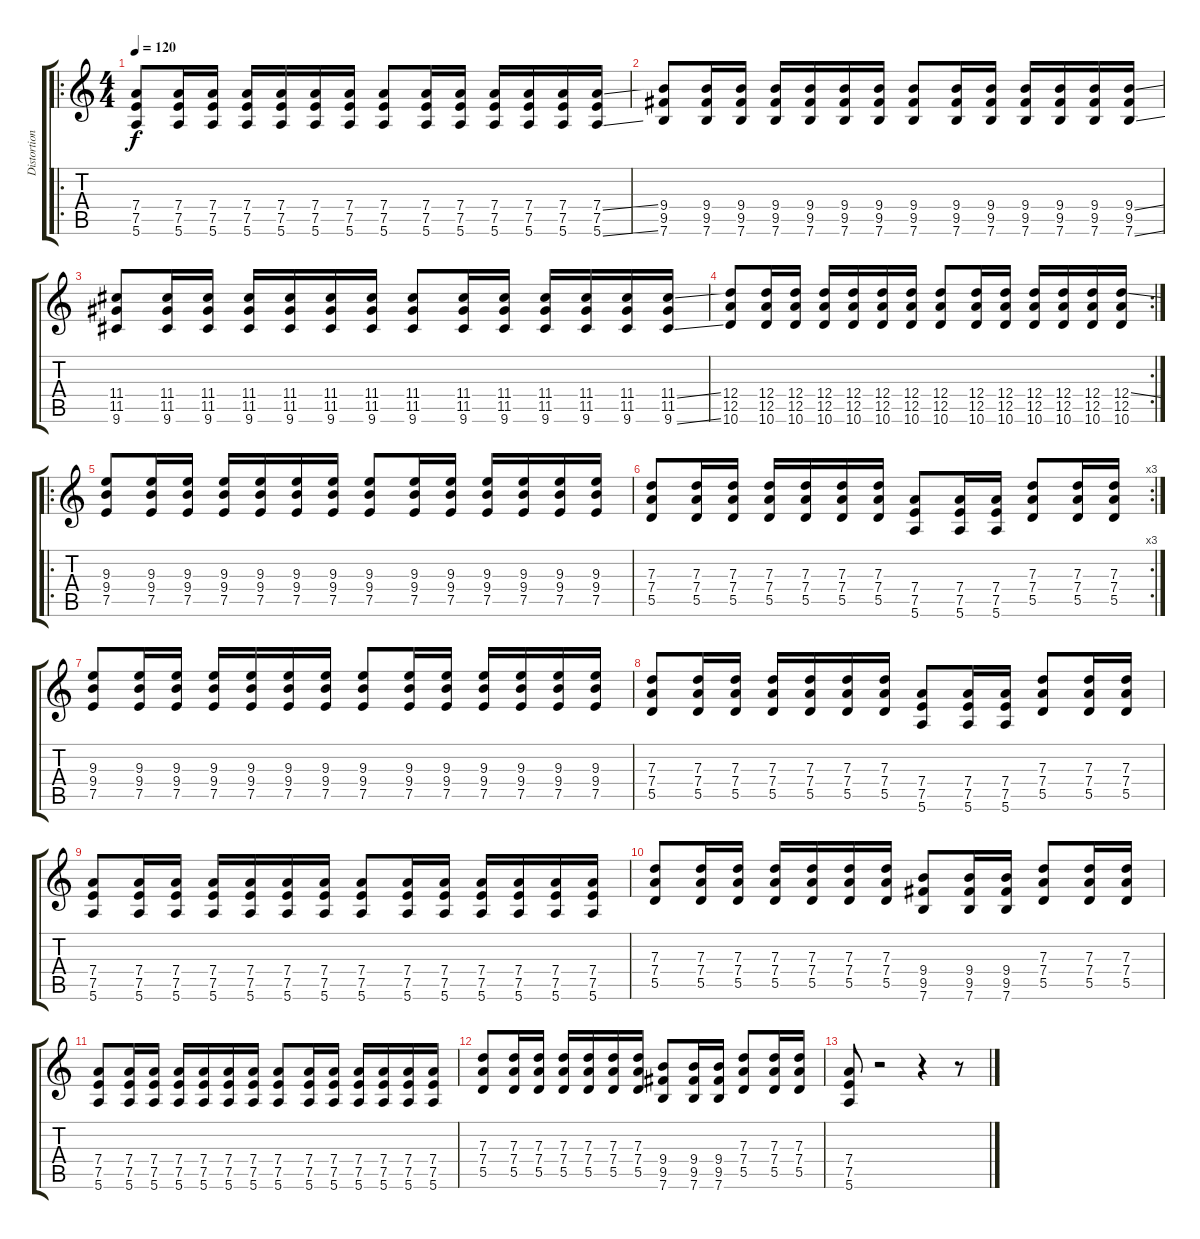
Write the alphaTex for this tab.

\track ("Distortion Guitar (TV and RW)" "Distortion") {instrument distortionguitar}
\staff {score tabs}
\tuning (E4 B3 G3 D3 A2 E2) {hide}
\ro
\ts (4 4)
\tempo 120
\clef g2
\ks c
(7.4 7.5 5.6).8{dy f instrument distortionguitar} (7.4 7.5 5.6).16 (7.4 7.5 5.6).16 (7.4 7.5 5.6).16 (7.4 7.5 5.6).16 (7.4 7.5 5.6).16 (7.4 7.5 5.6).16 (7.4 7.5 5.6).8 (7.4 7.5 5.6).16 (7.4 7.5 5.6).16 (7.4 7.5 5.6).16 (7.4 7.5 5.6).16 (7.4 7.5 5.6).16 (7.4{ss} 7.5 5.6{ss}).16 |
(9.4 9.5 7.6).8 (9.4 9.5 7.6).16 (9.4 9.5 7.6).16 (9.4 9.5 7.6).16 (9.4 9.5 7.6).16 (9.4 9.5 7.6).16 (9.4 9.5 7.6).16 (9.4 9.5 7.6).8 (9.4 9.5 7.6).16 (9.4 9.5 7.6).16 (9.4 9.5 7.6).16 (9.4 9.5 7.6).16 (9.4 9.5 7.6).16 (9.4{ss} 9.5 7.6{ss}).16 |
(11.4 11.5 9.6).8 (11.4 11.5 9.6).16 (11.4 11.5 9.6).16 (11.4 11.5 9.6).16 (11.4 11.5 9.6).16 (11.4 11.5 9.6).16 (11.4 11.5 9.6).16 (11.4 11.5 9.6).8 (11.4 11.5 9.6).16 (11.4 11.5 9.6).16 (11.4 11.5 9.6).16 (11.4 11.5 9.6).16 (11.4 11.5 9.6).16 (11.4{ss} 11.5 9.6{ss}).16 |
\rc 2
(12.4 12.5 10.6).8 (12.4 12.5 10.6).16 (12.4 12.5 10.6).16 (12.4 12.5 10.6).16 (12.4 12.5 10.6).16 (12.4 12.5 10.6).16 (12.4 12.5 10.6).16 (12.4 12.5 10.6).8 (12.4 12.5 10.6).16 (12.4 12.5 10.6).16 (12.4 12.5 10.6).16 (12.4 12.5 10.6).16 (12.4 12.5 10.6).16 (12.4{ss} 12.5 10.6).16 |
\ro
(9.3 9.4 7.5).8 (9.3 9.4 7.5).16 (9.3 9.4 7.5).16 (9.3 9.4 7.5).16 (9.3 9.4 7.5).16 (9.3 9.4 7.5).16 (9.3 9.4 7.5).16 (9.3 9.4 7.5).8 (9.3 9.4 7.5).16 (9.3 9.4 7.5).16 (9.3 9.4 7.5).16 (9.3 9.4 7.5).16 (9.3 9.4 7.5).16 (9.3 9.4 7.5).16 |
\rc 3
(7.3 7.4 5.5).8 (7.3 7.4 5.5).16 (7.3 7.4 5.5).16 (7.3 7.4 5.5).16 (7.3 7.4 5.5).16 (7.3 7.4 5.5).16 (7.3 7.4 5.5).16 (7.4 7.5 5.6).8 (7.4 7.5 5.6).16 (7.4 7.5 5.6).16 (7.3 7.4 5.5).8 (7.3 7.4 5.5).16 (7.3 7.4 5.5).16 |
(9.3 9.4 7.5).8 (9.3 9.4 7.5).16 (9.3 9.4 7.5).16 (9.3 9.4 7.5).16 (9.3 9.4 7.5).16 (9.3 9.4 7.5).16 (9.3 9.4 7.5).16 (9.3 9.4 7.5).8 (9.3 9.4 7.5).16 (9.3 9.4 7.5).16 (9.3 9.4 7.5).16 (9.3 9.4 7.5).16 (9.3 9.4 7.5).16 (9.3 9.4 7.5).16 |
(7.3 7.4 5.5).8 (7.3 7.4 5.5).16 (7.3 7.4 5.5).16 (7.3 7.4 5.5).16 (7.3 7.4 5.5).16 (7.3 7.4 5.5).16 (7.3 7.4 5.5).16 (7.4 7.5 5.6).8 (7.4 7.5 5.6).16 (7.4 7.5 5.6).16 (7.3 7.4 5.5).8 (7.3 7.4 5.5).16 (7.3 7.4 5.5).16 |
(7.4 7.5 5.6).8 (7.4 7.5 5.6).16 (7.4 7.5 5.6).16 (7.4 7.5 5.6).16 (7.4 7.5 5.6).16 (7.4 7.5 5.6).16 (7.4 7.5 5.6).16 (7.4 7.5 5.6).8 (7.4 7.5 5.6).16 (7.4 7.5 5.6).16 (7.4 7.5 5.6).16 (7.4 7.5 5.6).16 (7.4 7.5 5.6).16 (7.4 7.5 5.6).16 |
(7.3 7.4 5.5).8 (7.3 7.4 5.5).16 (7.3 7.4 5.5).16 (7.3 7.4 5.5).16 (7.3 7.4 5.5).16 (7.3 7.4 5.5).16 (7.3 7.4 5.5).16 (9.4 9.5 7.6).8 (9.4 9.5 7.6).16 (9.4 9.5 7.6).16 (7.3 7.4 5.5).8 (7.3 7.4 5.5).16 (7.3 7.4 5.5).16 |
(7.4 7.5 5.6).8 (7.4 7.5 5.6).16 (7.4 7.5 5.6).16 (7.4 7.5 5.6).16 (7.4 7.5 5.6).16 (7.4 7.5 5.6).16 (7.4 7.5 5.6).16 (7.4 7.5 5.6).8 (7.4 7.5 5.6).16 (7.4 7.5 5.6).16 (7.4 7.5 5.6).16 (7.4 7.5 5.6).16 (7.4 7.5 5.6).16 (7.4 7.5 5.6).16 |
(7.3 7.4 5.5).8 (7.3 7.4 5.5).16 (7.3 7.4 5.5).16 (7.3 7.4 5.5).16 (7.3 7.4 5.5).16 (7.3 7.4 5.5).16 (7.3 7.4 5.5).16 (9.4 9.5 7.6).8 (9.4 9.5 7.6).16 (9.4 9.5 7.6).16 (7.3 7.4 5.5).8 (7.3 7.4 5.5).16 (7.3 7.4 5.5).16 |
(7.4 7.5 5.6).8 r.2 r.4 r.8
